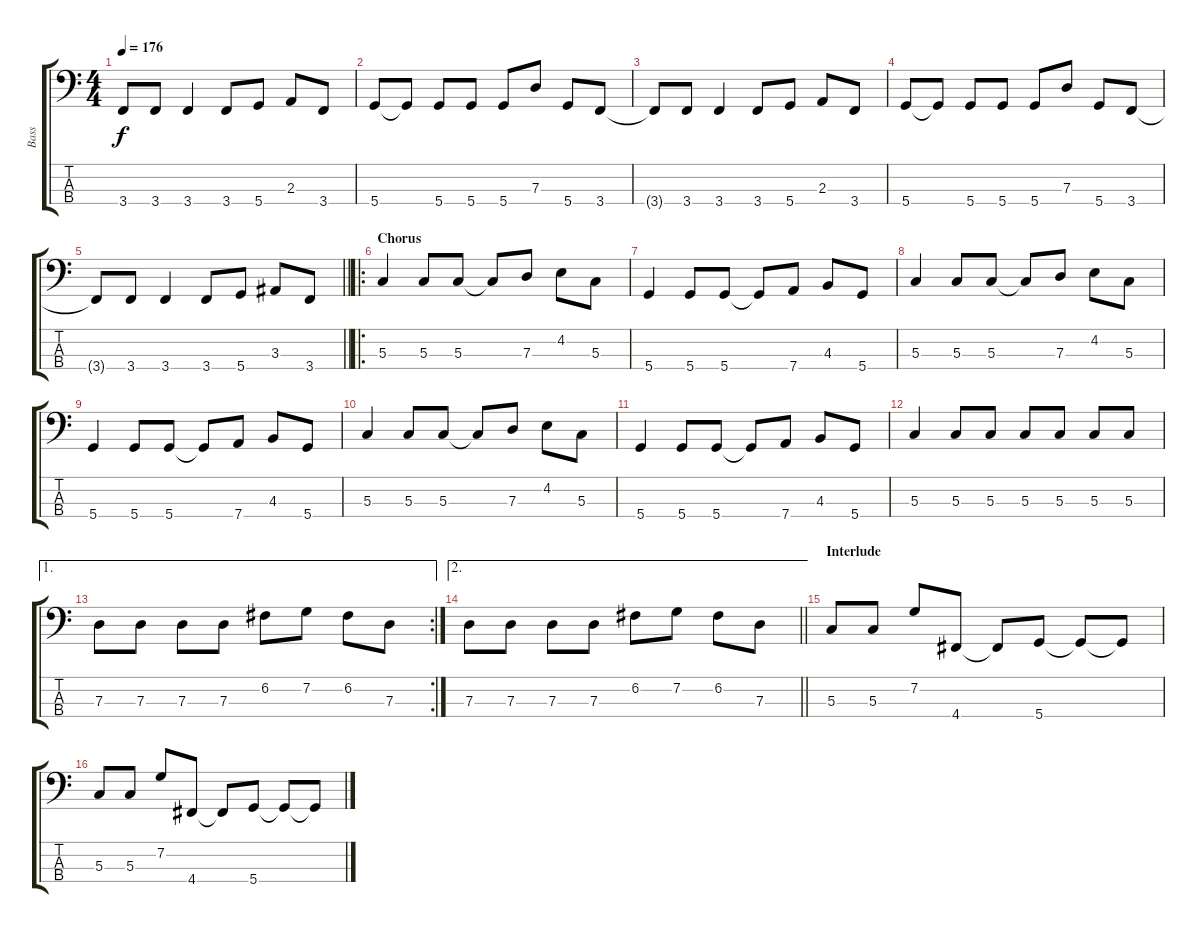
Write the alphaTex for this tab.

\track ("Bass" "Bass") {instrument electricbasspick}
\staff {score tabs}
\tuning (F2 C2 G1 D1) {hide}
\ts (4 4)
\tempo 176
\clef f4
\ks c
3.4{t}.8{dy f} 3.4.8 3.4.4 3.4.8 5.4.8 2.3.8 3.4.8 |
5.4.8 5.4{t}.8 5.4.8 5.4.8 5.4.8 7.3.8 5.4.8 3.4.8 |
3.4{t}.8 3.4.8 3.4.4 3.4.8 5.4.8 2.3.8 3.4.8 |
5.4.8 5.4{t}.8 5.4.8 5.4.8 5.4.8 7.3.8 5.4.8 3.4.8 |
\barLineRight lightlight
3.4{t}.8 3.4.8 3.4.4 3.4.8 5.4.8 3.3.8 3.4.8 |
\ro
\section ("" "Chorus")
5.3.4 5.3.8 5.3.8 5.3{t}.8 7.3.8 4.2.8 5.3.8 |
5.4.4 5.4.8 5.4.8 5.4{t}.8 7.4.8 4.3.8 5.4.8 |
5.3.4 5.3.8 5.3.8 5.3{t}.8 7.3.8 4.2.8 5.3.8 |
5.4.4 5.4.8 5.4.8 5.4{t}.8 7.4.8 4.3.8 5.4.8 |
5.3.4 5.3.8 5.3.8 5.3{t}.8 7.3.8 4.2.8 5.3.8 |
5.4.4 5.4.8 5.4.8 5.4{t}.8 7.4.8 4.3.8 5.4.8 |
5.3.4 5.3.8 5.3.8 5.3.8 5.3.8 5.3.8 5.3.8 |
\ae 1
\rc 2
7.3.8 7.3.8 7.3.8 7.3.8 6.2.8 7.2.8 6.2.8 7.3.8 |
\ae 2
\barLineRight lightlight
7.3.8 7.3.8 7.3.8 7.3.8 6.2.8 7.2.8 6.2.8 7.3.8 |
\section ("" "Interlude")
5.3.8 5.3.8 7.2.8 4.4.8 4.4{t}.8 5.4.8 5.4{t}.8 5.4{t}.8 |
5.3.8 5.3.8 7.2.8 4.4.8 4.4{t}.8 5.4.8 5.4{t}.8 5.4{t}.8
